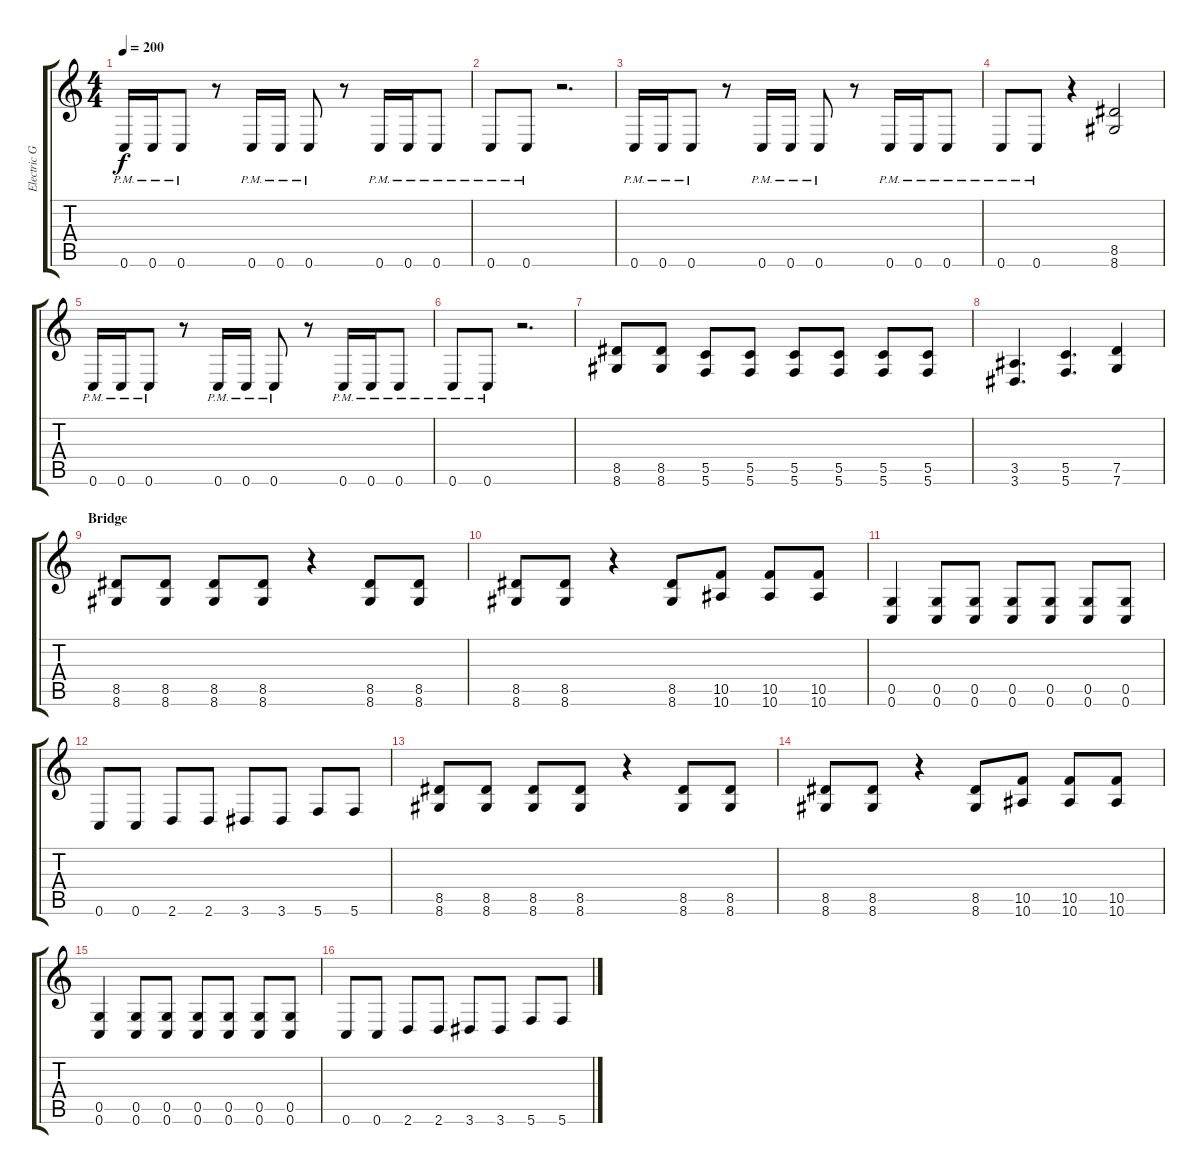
\track ("Electric Guitar 1" "Electric G") {instrument distortionguitar}
\staff {score tabs}
\tuning (D4 A3 F3 C3 G2 C2) {hide}
\ts (4 4)
\tempo 200
\clef g2
\ks c
0.6{pm}.16{dy f} 0.6{pm}.16 0.6{pm}.8 r.8 0.6{pm}.16 0.6{pm}.16 0.6{pm}.8 r.8 0.6{pm}.16 0.6{pm}.16 0.6{pm}.8 |
0.6{pm}.8 0.6{pm}.8 r.2{d} |
0.6{pm}.16 0.6{pm}.16 0.6{pm}.8 r.8 0.6{pm}.16 0.6{pm}.16 0.6{pm}.8 r.8 0.6{pm}.16 0.6{pm}.16 0.6{pm}.8 |
0.6{pm}.8 0.6{pm}.8 r.4 (8.5 8.6).2 |
0.6{pm}.16 0.6{pm}.16 0.6{pm}.8 r.8 0.6{pm}.16 0.6{pm}.16 0.6{pm}.8 r.8 0.6{pm}.16 0.6{pm}.16 0.6{pm}.8 |
0.6{pm}.8 0.6{pm}.8 r.2{d} |
(8.5 8.6).8 (8.5 8.6).8 (5.5 5.6).8 (5.5 5.6).8 (5.5 5.6).8 (5.5 5.6).8 (5.5 5.6).8 (5.5 5.6).8 |
(3.5 3.6).4{d} (5.5 5.6).4{d} (7.5 7.6).4 |
\section ("" "Bridge")
(8.5 8.6).8 (8.5 8.6).8 (8.5 8.6).8 (8.5 8.6).8 r.4 (8.5 8.6).8 (8.5 8.6).8 |
(8.5 8.6).8 (8.5 8.6).8 r.4 (8.5 8.6).8 (10.5 10.6).8 (10.5 10.6).8 (10.5 10.6).8 |
(0.5 0.6).4 (0.5 0.6).8 (0.5 0.6).8 (0.5 0.6).8 (0.5 0.6).8 (0.5 0.6).8 (0.5 0.6).8 |
0.6.8 0.6.8 2.6.8 2.6.8 3.6.8 3.6.8 5.6.8 5.6.8 |
(8.5 8.6).8 (8.5 8.6).8 (8.5 8.6).8 (8.5 8.6).8 r.4 (8.5 8.6).8 (8.5 8.6).8 |
(8.5 8.6).8 (8.5 8.6).8 r.4 (8.5 8.6).8 (10.5 10.6).8 (10.5 10.6).8 (10.5 10.6).8 |
(0.5 0.6).4 (0.5 0.6).8 (0.5 0.6).8 (0.5 0.6).8 (0.5 0.6).8 (0.5 0.6).8 (0.5 0.6).8 |
0.6.8 0.6.8 2.6.8 2.6.8 3.6.8 3.6.8 5.6.8 5.6.8
